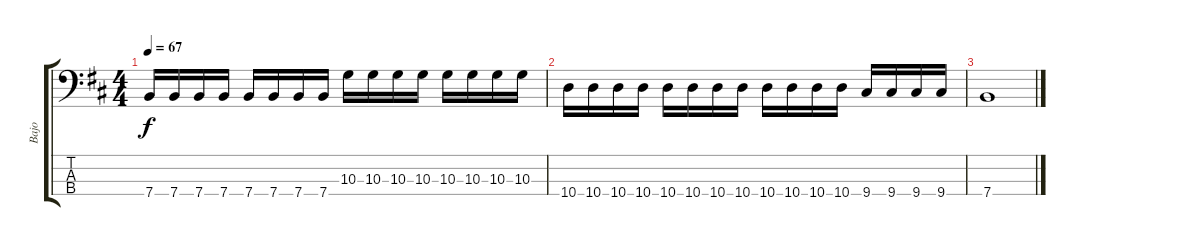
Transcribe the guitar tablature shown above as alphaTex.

\track ("Bajo" "Bajo") {instrument slapbass1}
\staff {score tabs}
\tuning (G2 D2 A1 E1) {hide}
\ts (4 4)
\tempo 67
\clef f4
\ks bminor
7.4.16{dy f} 7.4.16 7.4.16 7.4.16 7.4.16 7.4.16 7.4.16 7.4.16 10.3.16 10.3.16 10.3.16 10.3.16 10.3.16 10.3.16 10.3.16 10.3.16 |
10.4.16 10.4.16 10.4.16 10.4.16 10.4.16 10.4.16 10.4.16 10.4.16 10.4.16 10.4.16 10.4.16 10.4.16 9.4.16 9.4.16 9.4.16 9.4.16 |
7.4.1
